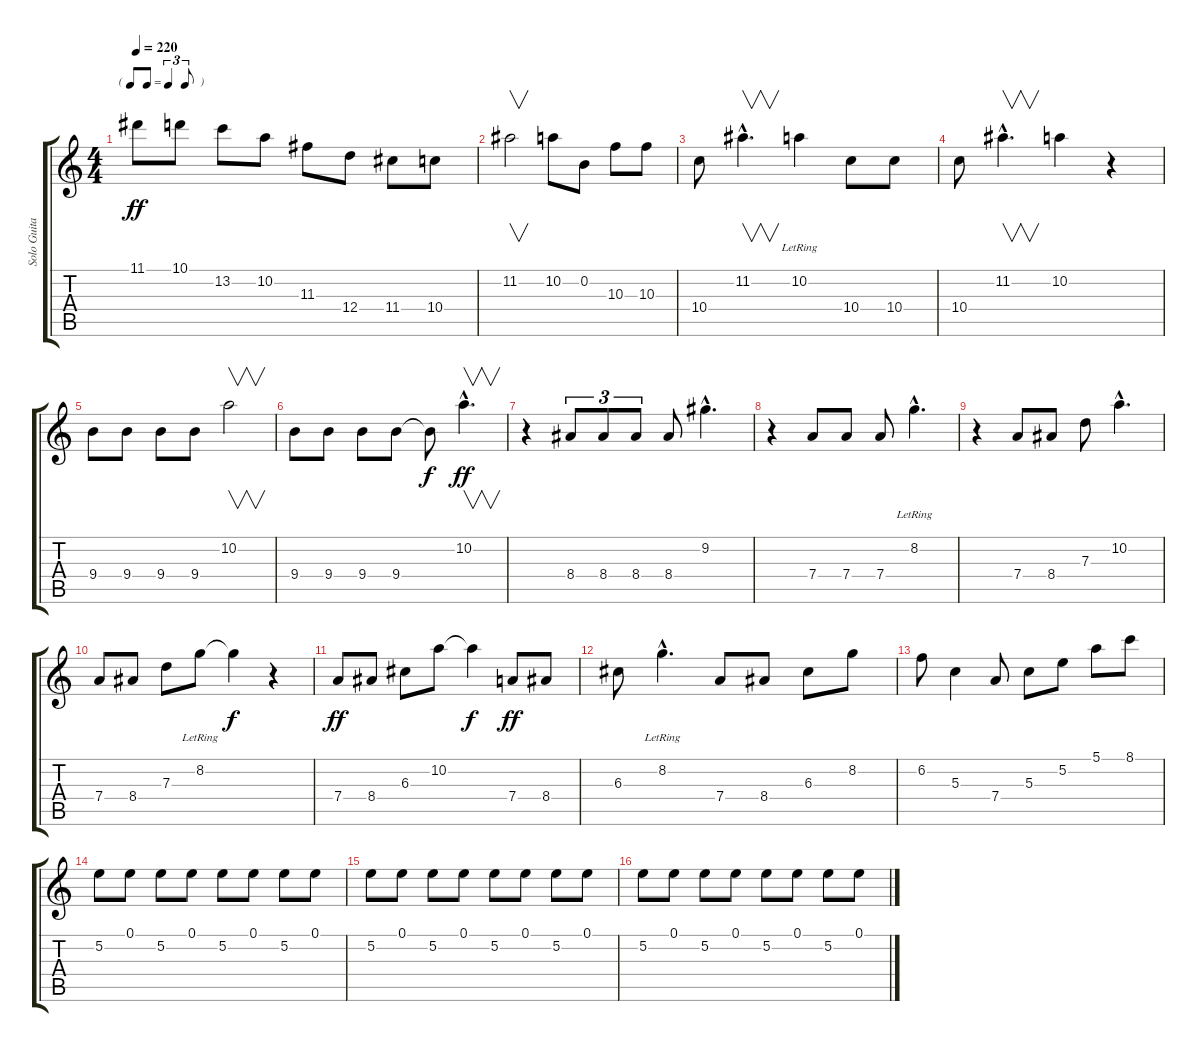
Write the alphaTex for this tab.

\track ("Solo Guitar (For Sound)" "Solo Guita") {instrument electricbasspick}
\staff {score tabs}
\tuning (E4 B3 G3 D3 A2 E2) {hide}
\ts (4 4)
\tf triplet8th
\tempo 220
\clef g2
\ks c
11.1.8{dy ff} 10.1.8 13.2.8 10.2.8 11.3.8 12.4.8 11.4.8 10.4.8 |
11.2.2{v} 10.2.8 0.2.8 10.3.8 10.3.8 |
10.4.8 11.2{hac}.4{v d} 10.2{lr}.4 10.4.8 10.4.8 |
10.4.8 11.2{hac}.4{v d} 10.2.4 r.4 |
9.4.8 9.4.8 9.4.8 9.4.8 10.2.2{v} |
9.4.8 9.4.8 9.4.8 9.4.8 9.4{t}.8{dy f} 10.2{hac}.4{v d dy ff} |
r.4 8.4.8{tu (3 2)} 8.4.8{tu (3 2)} 8.4.8{tu (3 2)} 8.4.8 9.2{hac}.4{d} |
r.4 7.4.8 7.4.8 7.4.8 8.2{hac lr}.4{d} |
r.4 7.4.8 8.4.8 7.3.8 10.2{hac}.4{d} |
7.4.8 8.4.8 7.3.8 8.2{lr}.8 8.2{t}.4{dy f} r.4 |
7.4.8{dy ff} 8.4.8 6.3.8 10.2.8 10.2{t}.4{dy f} 7.4.8{dy ff} 8.4.8 |
6.3.8 8.2{hac lr}.4{d} 7.4.8 8.4.8 6.3.8 8.2.8 |
6.2.8 5.3.4 7.4.8 5.3.8 5.2.8 5.1.8 8.1.8 |
5.2.8 0.1.8 5.2.8 0.1.8 5.2.8 0.1.8 5.2.8 0.1.8 |
5.2.8 0.1.8 5.2.8 0.1.8 5.2.8 0.1.8 5.2.8 0.1.8 |
5.2.8 0.1.8 5.2.8 0.1.8 5.2.8 0.1.8 5.2.8 0.1.8
